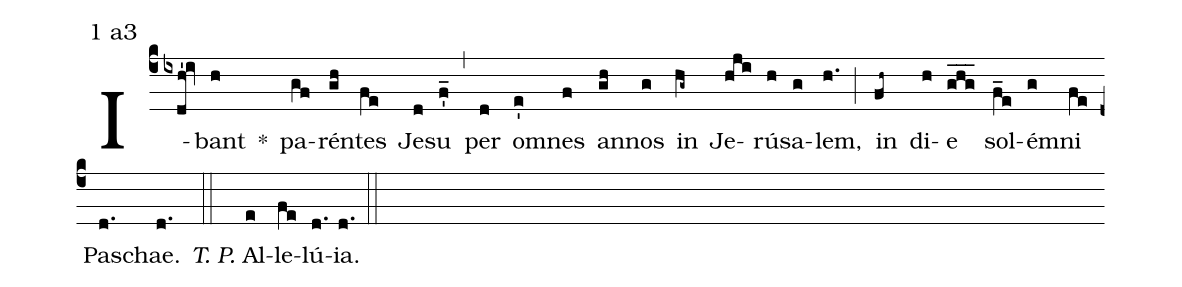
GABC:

mode:1 a3;
%%
(c4) I(ixdh'!iv)bant(h) *() pa(gf)rén(gh)tes(fe) Je(d)su(f'_) (,) per(d) o(e')mnes(f) an(gh)nos(g) in(hg~) Je(hji)rú(h)sa(g)lem,(h.) (;) in(fh~) di(h)e(ghg___) sol(f_e)é(g)mni(fe) Pa(d.)schae.(d.) (::) <i>T. P.</i> Al(e)le(fe)lú(d.){ia}.(d.) (::)
